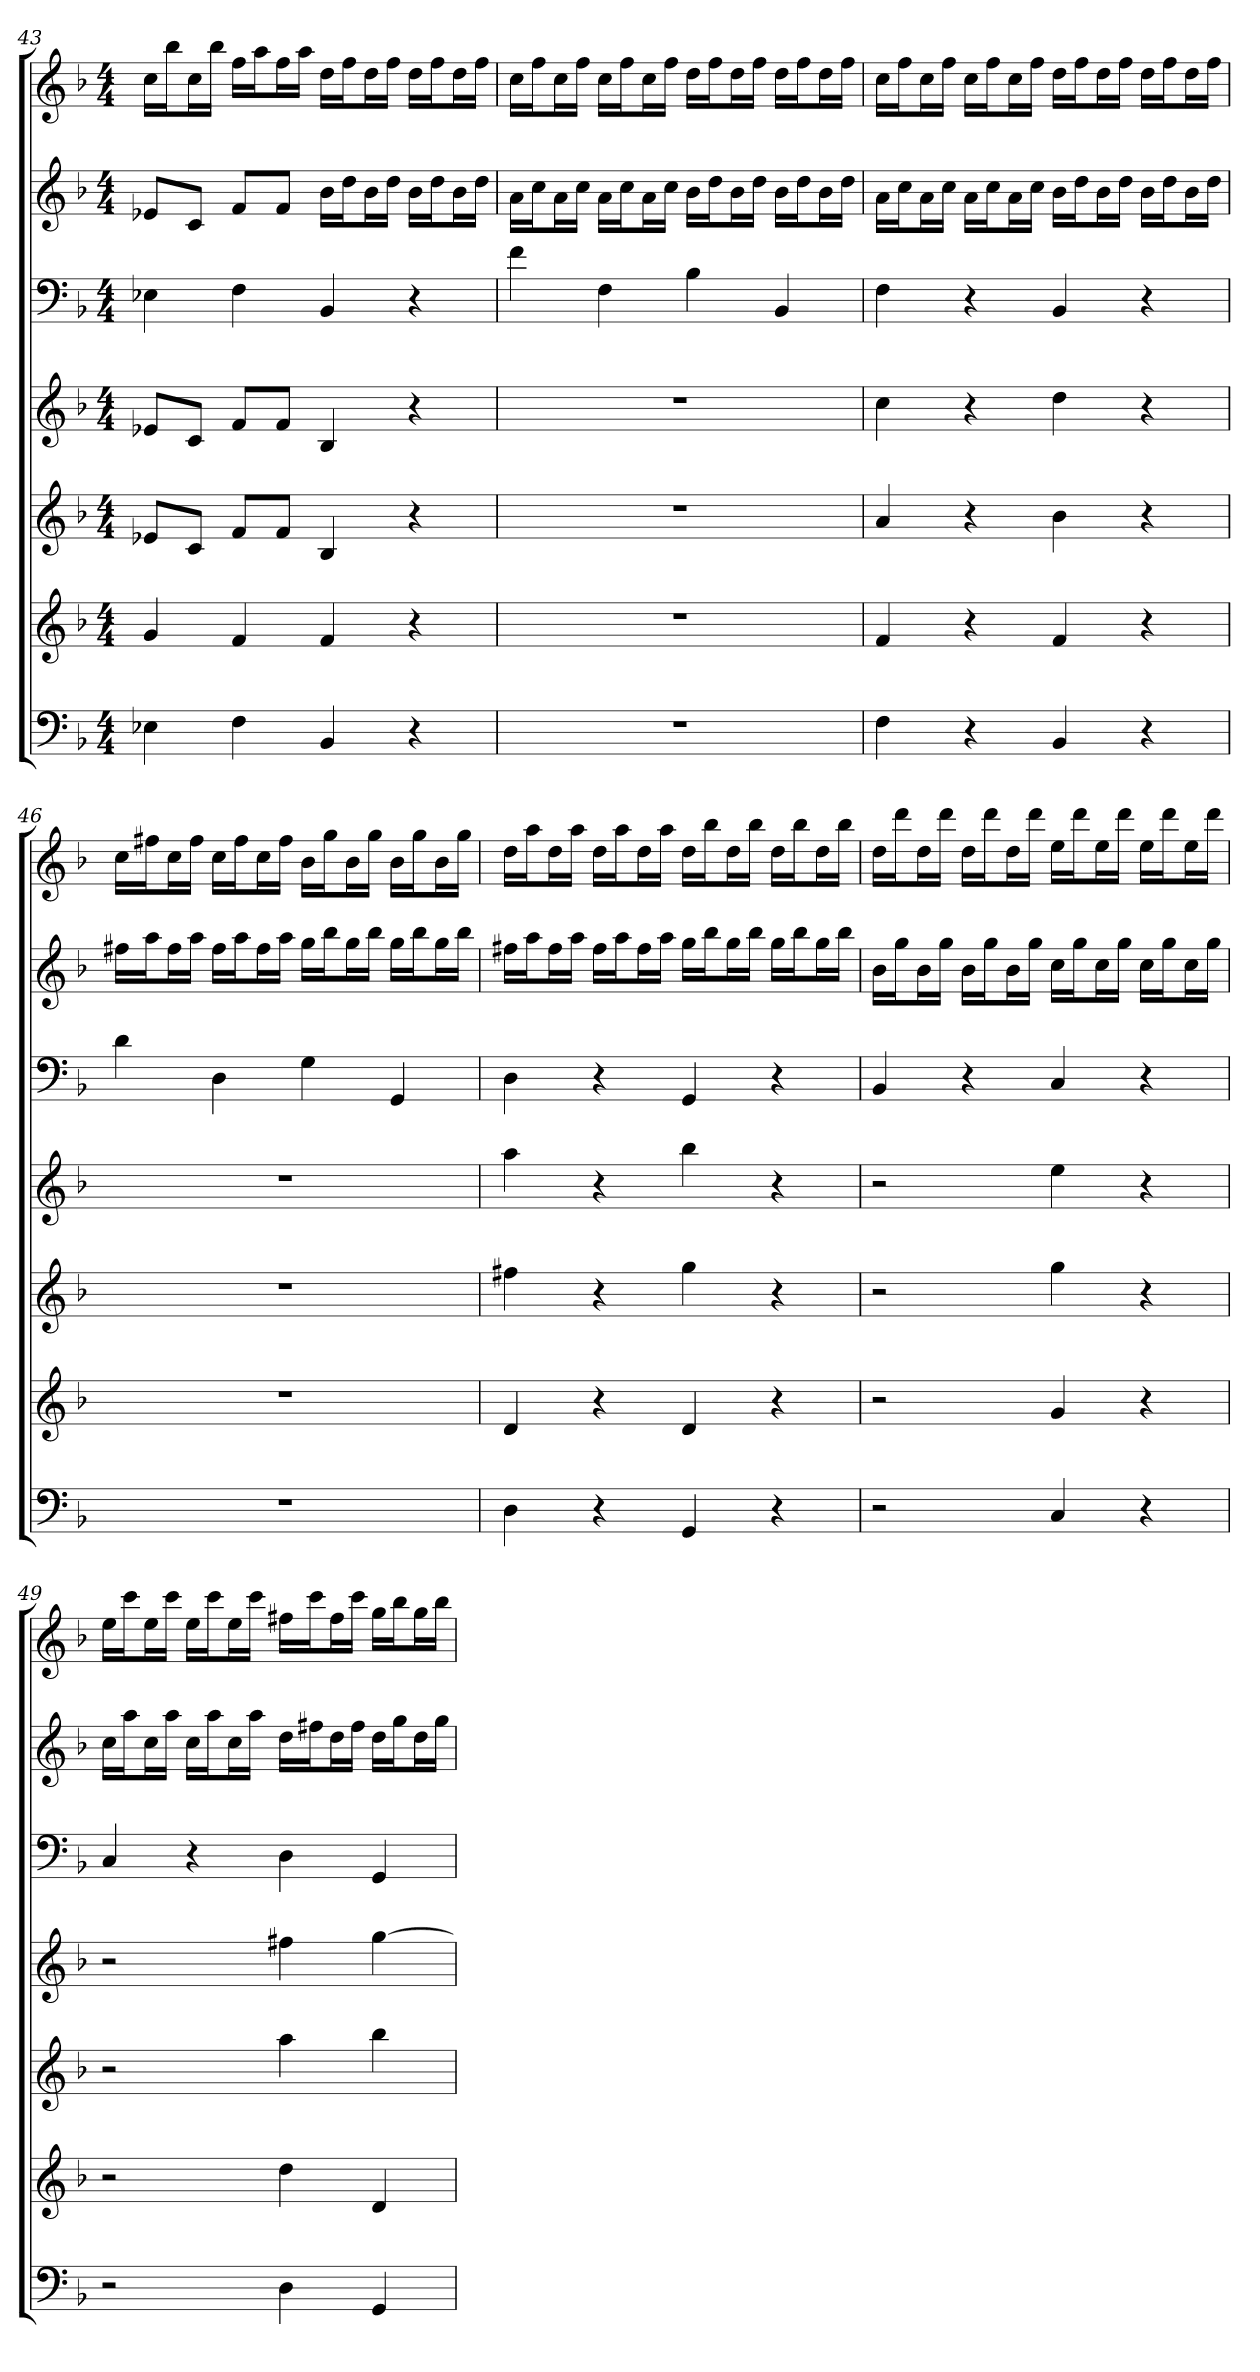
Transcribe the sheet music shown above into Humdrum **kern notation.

**kern	**kern	**kern	**kern	**kern	**kern	**kern
*part7	*part6	*part5	*part4	*part3	*part2	*part1
*staff7	*staff6	*staff5	*staff4	*staff3	*staff2	*staff1
*k[b-]	*k[b-]	*k[b-]	*k[b-]	*k[b-]	*k[b-]	*k[b-]
*F:	*F:	*F:	*F:	*F:	*F:	*F:
*M4/4	*M4/4	*M4/4	*M4/4	*M4/4	*M4/4	*M4/4
=43	=43	=43	=43	=43	=43	=43
4E-X	4g	8e-XL	8e-XL	4E-X	8e-XL	16ccLL
.	.	.	.	.	.	16bb-J
.	.	8cJ	8cJ	.	8cJ	16ccL
.	.	.	.	.	.	16bb-JJ
4F	4f	8fL	8fL	4F	8fL	16ffLL
.	.	.	.	.	.	16aaJ
.	.	8fJ	8fJ	.	8fJ	16ffL
.	.	.	.	.	.	16aaJJ
4BB-	4f	4B-	4B-	4BB-	16b-LL	16ddLL
.	.	.	.	.	16ddJ	16ffJ
.	.	.	.	.	16b-L	16ddL
.	.	.	.	.	16ddJJ	16ffJJ
4r	4r	4r	4r	4r	16b-LL	16ddLL
.	.	.	.	.	16ddJ	16ffJ
.	.	.	.	.	16b-L	16ddL
.	.	.	.	.	16ddJJ	16ffJJ
=44	=44	=44	=44	=44	=44	=44
1r	1r	1r	1r	4f	16aLL	16ccLL
.	.	.	.	.	16ccJ	16ffJ
.	.	.	.	.	16aL	16ccL
.	.	.	.	.	16ccJJ	16ffJJ
.	.	.	.	4F	16aLL	16ccLL
.	.	.	.	.	16ccJ	16ffJ
.	.	.	.	.	16aL	16ccL
.	.	.	.	.	16ccJJ	16ffJJ
.	.	.	.	4B-	16b-LL	16ddLL
.	.	.	.	.	16ddJ	16ffJ
.	.	.	.	.	16b-L	16ddL
.	.	.	.	.	16ddJJ	16ffJJ
.	.	.	.	4BB-	16b-LL	16ddLL
.	.	.	.	.	16ddJ	16ffJ
.	.	.	.	.	16b-L	16ddL
.	.	.	.	.	16ddJJ	16ffJJ
=45	=45	=45	=45	=45	=45	=45
4F	4f	4a	4cc	4F	16aLL	16ccLL
.	.	.	.	.	16ccJ	16ffJ
.	.	.	.	.	16aL	16ccL
.	.	.	.	.	16ccJJ	16ffJJ
4r	4r	4r	4r	4r	16aLL	16ccLL
.	.	.	.	.	16ccJ	16ffJ
.	.	.	.	.	16aL	16ccL
.	.	.	.	.	16ccJJ	16ffJJ
4BB-	4f	4b-	4dd	4BB-	16b-LL	16ddLL
.	.	.	.	.	16ddJ	16ffJ
.	.	.	.	.	16b-L	16ddL
.	.	.	.	.	16ddJJ	16ffJJ
4r	4r	4r	4r	4r	16b-LL	16ddLL
.	.	.	.	.	16ddJ	16ffJ
.	.	.	.	.	16b-L	16ddL
.	.	.	.	.	16ddJJ	16ffJJ
=46	=46	=46	=46	=46	=46	=46
1r	1r	1r	1r	4d	16ff#XLL	16ccLL
.	.	.	.	.	16aaJ	16ff#XJ
.	.	.	.	.	16ff#L	16ccL
.	.	.	.	.	16aaJJ	16ff#JJ
.	.	.	.	4D	16ff#LL	16ccLL
.	.	.	.	.	16aaJ	16ff#J
.	.	.	.	.	16ff#L	16ccL
.	.	.	.	.	16aaJJ	16ff#JJ
.	.	.	.	4G	16ggLL	16b-LL
.	.	.	.	.	16bb-J	16ggJ
.	.	.	.	.	16ggL	16b-L
.	.	.	.	.	16bb-JJ	16ggJJ
.	.	.	.	4GG	16ggLL	16b-LL
.	.	.	.	.	16bb-J	16ggJ
.	.	.	.	.	16ggL	16b-L
.	.	.	.	.	16bb-JJ	16ggJJ
=47	=47	=47	=47	=47	=47	=47
4D	4d	4ff#X	4aa	4D	16ff#XLL	16ddLL
.	.	.	.	.	16aaJ	16aaJ
.	.	.	.	.	16ff#L	16ddL
.	.	.	.	.	16aaJJ	16aaJJ
4r	4r	4r	4r	4r	16ff#LL	16ddLL
.	.	.	.	.	16aaJ	16aaJ
.	.	.	.	.	16ff#L	16ddL
.	.	.	.	.	16aaJJ	16aaJJ
4GG	4d	4gg	4bb-	4GG	16ggLL	16ddLL
.	.	.	.	.	16bb-J	16bb-J
.	.	.	.	.	16ggL	16ddL
.	.	.	.	.	16bb-JJ	16bb-JJ
4r	4r	4r	4r	4r	16ggLL	16ddLL
.	.	.	.	.	16bb-J	16bb-J
.	.	.	.	.	16ggL	16ddL
.	.	.	.	.	16bb-JJ	16bb-JJ
=48	=48	=48	=48	=48	=48	=48
2r	2r	2r	2r	4BB-	16b-LL	16ddLL
.	.	.	.	.	16ggJ	16dddJ
.	.	.	.	.	16b-L	16ddL
.	.	.	.	.	16ggJJ	16dddJJ
.	.	.	.	4r	16b-LL	16ddLL
.	.	.	.	.	16ggJ	16dddJ
.	.	.	.	.	16b-L	16ddL
.	.	.	.	.	16ggJJ	16dddJJ
4C	4g	4gg	4ee	4C	16ccLL	16eeLL
.	.	.	.	.	16ggJ	16dddJ
.	.	.	.	.	16ccL	16eeL
.	.	.	.	.	16ggJJ	16dddJJ
4r	4r	4r	4r	4r	16ccLL	16eeLL
.	.	.	.	.	16ggJ	16dddJ
.	.	.	.	.	16ccL	16eeL
.	.	.	.	.	16ggJJ	16dddJJ
=49	=49	=49	=49	=49	=49	=49
2r	2r	2r	2r	4C	16ccLL	16eeLL
.	.	.	.	.	16aaJ	16cccJ
.	.	.	.	.	16ccL	16eeL
.	.	.	.	.	16aaJJ	16cccJJ
.	.	.	.	4r	16ccLL	16eeLL
.	.	.	.	.	16aaJ	16cccJ
.	.	.	.	.	16ccL	16eeL
.	.	.	.	.	16aaJJ	16cccJJ
4D	4dd	4aa	4ff#X	4D	16ddLL	16ff#XLL
.	.	.	.	.	16ff#XJ	16cccJ
.	.	.	.	.	16ddL	16ff#L
.	.	.	.	.	16ff#JJ	16cccJJ
4GG	4d	4bb-	[4gg	4GG	16ddLL	16ggLL
.	.	.	.	.	16ggJ	16bb-J
.	.	.	.	.	16ddL	16ggL
.	.	.	.	.	16ggJJ	16bb-JJ
=	=	=	=	=	=	=
*-	*-	*-	*-	*-	*-	*-
